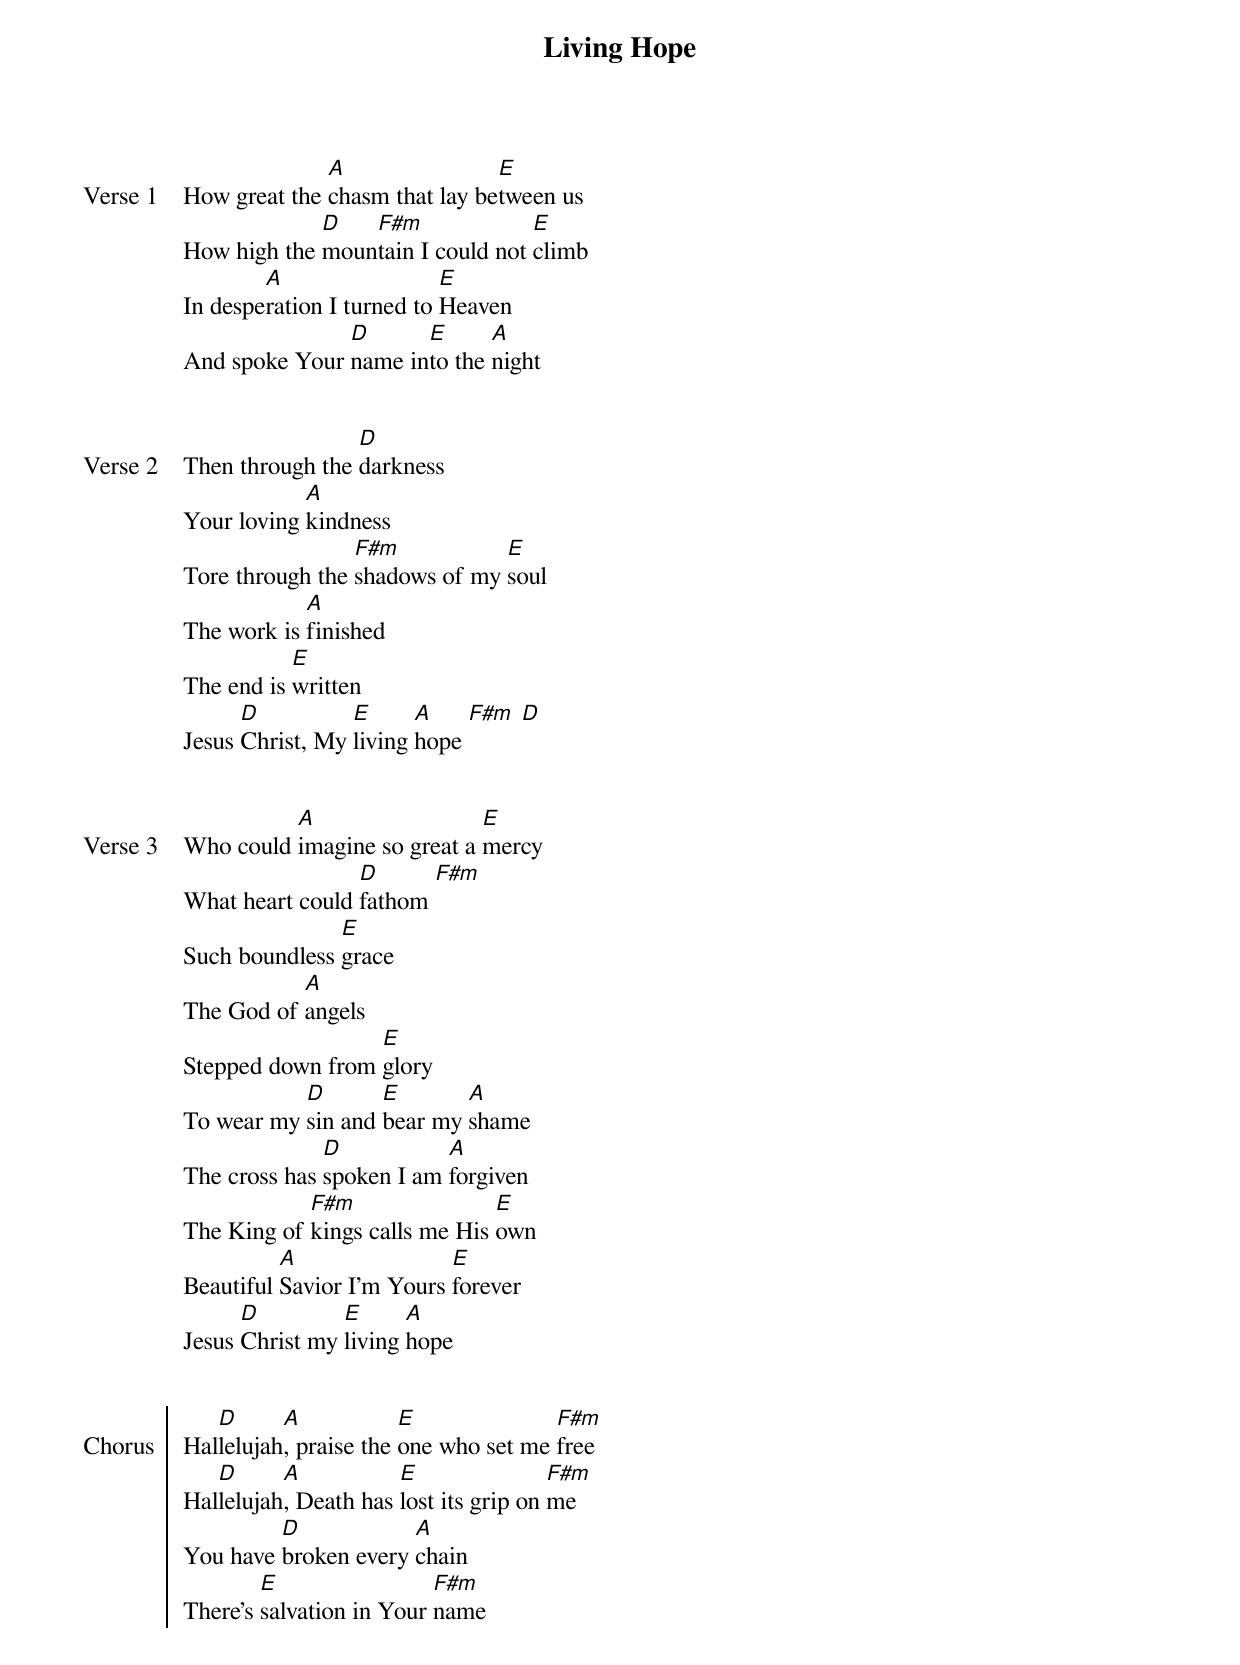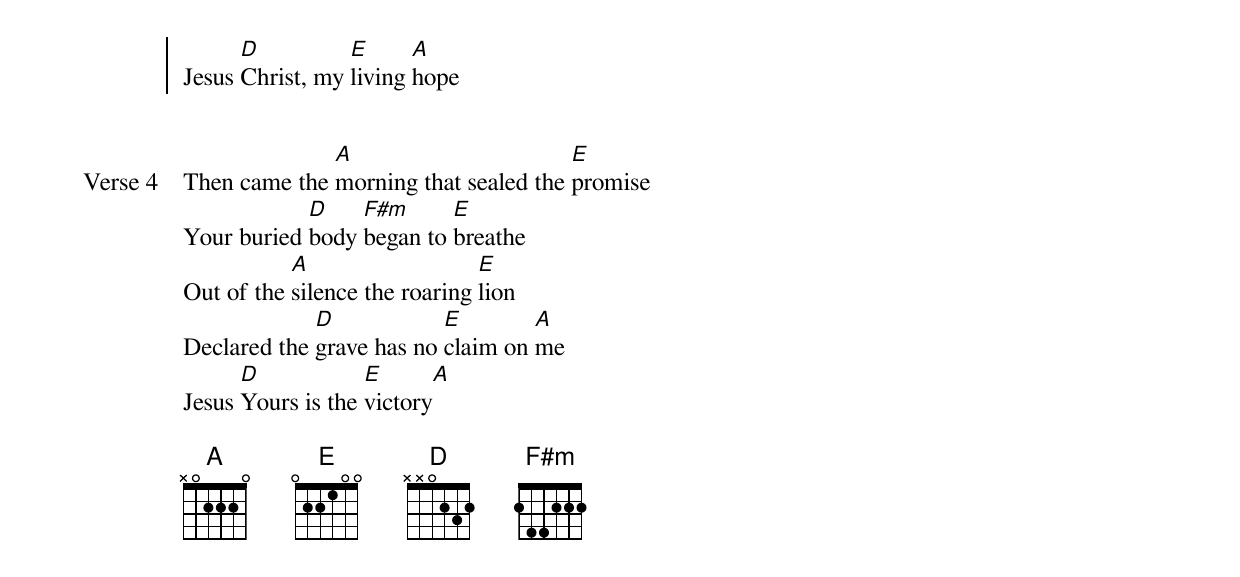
{title: Living Hope}
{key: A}
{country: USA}
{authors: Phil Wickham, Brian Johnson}
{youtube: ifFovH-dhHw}
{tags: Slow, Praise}

{start_of_verse: Verse 1}
How great the [A]chasm that lay be[E]tween us
How high the [D]moun[F#m]tain I could not [E]climb
In despe[A]ration I turned to [E]Heaven
And spoke Your [D]name in[E]to the [A]night

{end_of_verse}

{start_of_verse: Verse 2}
Then through the [D]darkness
Your loving [A]kindness
Tore through the [F#m]shadows of my [E]soul
The work is [A]finished
The end is [E]written
Jesus [D]Christ, My [E]living [A]hope [F#m] [D]

{end_of_verse}

{start_of_verse: Verse 3}
Who could [A]imagine so great a [E]mercy
What heart could [D]fathom [F#m]
Such boundless [E]grace
The God of [A]angels
Stepped down from [E]glory
To wear my [D]sin and [E]bear my [A]shame
The cross has [D]spoken I am [A]forgiven
The King of [F#m]kings calls me His [E]own
Beautiful [A]Savior I’m Yours [E]forever
Jesus [D]Christ my [E]living [A]hope

{end_of_verse}

{start_of_chorus: Chorus}
Hal[D]lelujah[A], praise the [E]one who set me [F#m]free
Hal[D]lelujah[A], Death has [E]lost its grip on [F#m]me
You have [D]broken every [A]chain
There’s [E]salvation in Your [F#m]name
Jesus [D]Christ, my [E]living [A]hope

{end_of_chorus}

{start_of_verse: Verse 4}
Then came the [A]morning that sealed the [E]promise
Your buried [D]body [F#m]began to [E]breathe
Out of the [A]silence the roaring [E]lion
Declared the [D]grave has no [E]claim on [A]me
Jesus [D]Yours is the [E]victory[A]

{end_of_verse}
